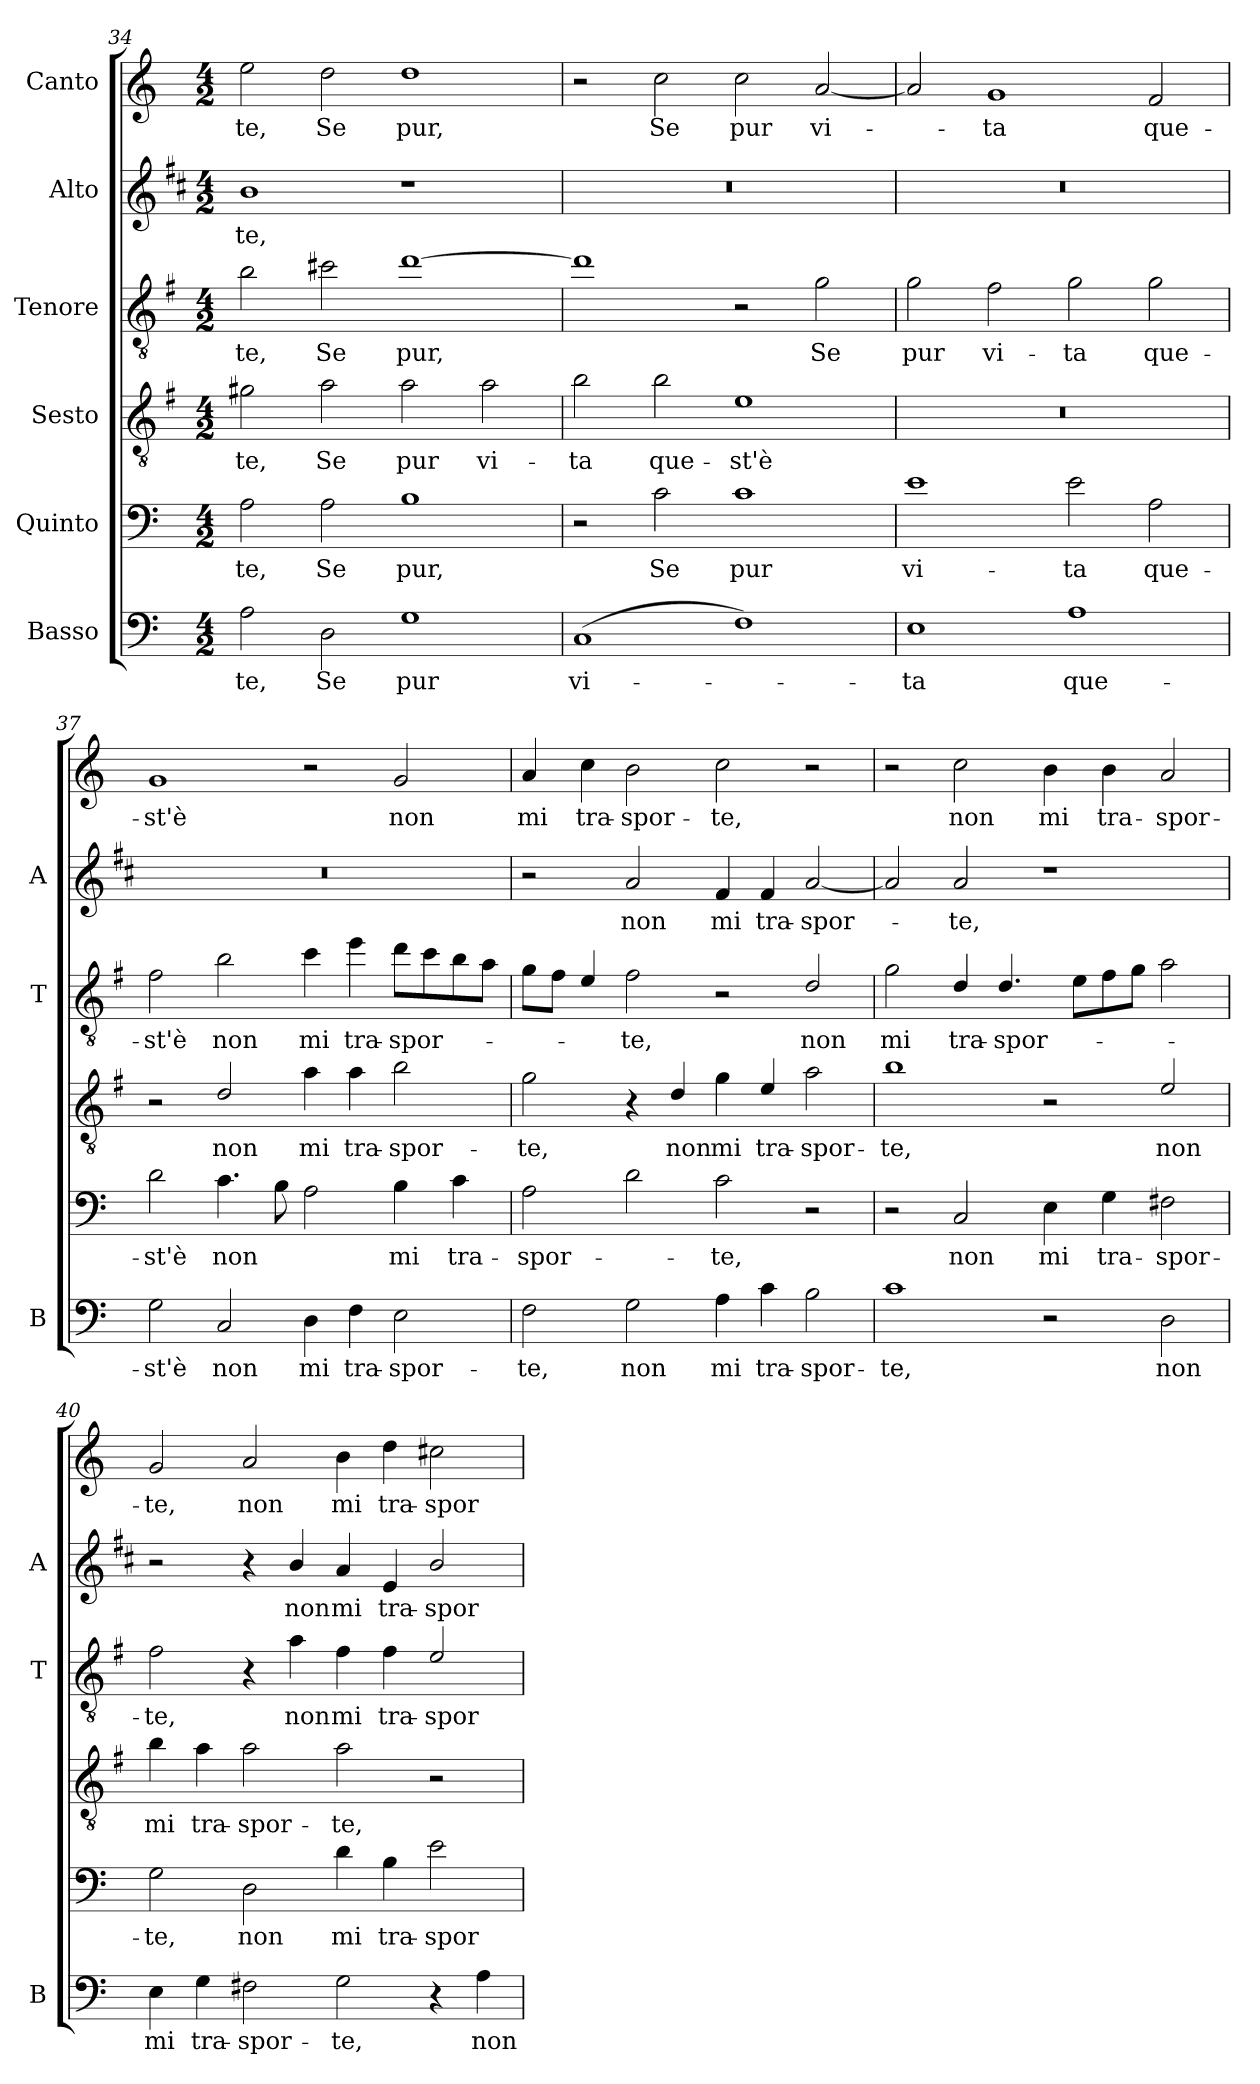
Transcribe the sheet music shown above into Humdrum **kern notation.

**kern	**text	**kern	**text	**kern	**text	**kern	**text	**kern	**text	**kern	**text
*part6	*part6	*part5	*part5	*part4	*part4	*part3	*part3	*part2	*part2	*part1	*part1
*staff6	*staff6	*staff5	*staff5	*staff4	*staff4	*staff3	*staff3	*staff2	*staff2	*staff1	*staff1
*I"Basso	*	*I"Quinto	*	*I"Sesto	*	*I"Tenore	*	*I"Alto	*	*I"Canto	*
*I'B	*	*	*	*	*	*I'T	*	*I'A	*	*	*
*clefF4	*	*clefF4	*	*clefGv2	*	*clefGv2	*	*clefG2	*	*clefG2	*
*	*	*	*	*ITrd4c7	*	*ITrd4c7	*	*ITrd1c2	*	*	*
*k[]	*	*k[]	*	*k[]	*	*k[]	*	*k[]	*	*k[]	*
*C:	*	*C:	*	*C:	*	*C:	*	*C:	*	*C:	*
*M4/2	*	*M4/2	*	*M4/2	*	*M4/2	*	*M4/2	*	*M4/2	*
=34	=34	=34	=34	=34	=34	=34	=34	=34	=34	=34	=34
!	!LO:LY:b	!	!LO:LY:b	!	!LO:LY:b	!	!LO:LY:b	!	!LO:LY:b	!	!LO:LY:b
2A\	-te,	2A\	-te,	2c#X\	-te,	2e\	-te,	1a	-te,	2ee\	-te,
!	!LO:LY:b	!	!LO:LY:b	!	!LO:LY:b	!	!LO:LY:b	!	!	!	!LO:LY:b
2D\	Se	2A\	Se	2d\	Se	2f#X\	Se	.	.	2dd\	Se
!	!LO:LY:b	!	!LO:LY:b	!	!LO:LY:b	!	!LO:LY:b	!	!	!	!LO:LY:b
1G	pur	1B	pur,	2d\	pur	[1g	pur,	1r	.	1dd	pur,
!	!	!	!	!	!LO:LY:b	!	!	!	!	!	!
.	.	.	.	2d\	vi-	.	.	.	.	.	.
=35	=35	=35	=35	=35	=35	=35	=35	=35	=35	=35	=35
!	!LO:LY:b	!	!	!	!LO:LY:b	!	!	!	!	!	!
(>1C	vi-	2r	.	2e\	-ta	1g]	.	0r	.	2r	.
!	!	!	!LO:LY:b	!	!LO:LY:b	!	!	!	!	!	!LO:LY:b
.	.	2c\	Se	2e\	que-	.	.	.	.	2cc\	Se
!	!	!	!LO:LY:b	!	!LO:LY:b	!	!	!	!	!	!LO:LY:b
1F)	.	1c	pur	1A	-st'è	2r	.	.	.	2cc\	pur
!	!	!	!	!	!	!	!LO:LY:b	!	!	!	!LO:LY:b
.	.	.	.	.	.	2c\	Se	.	.	[2a/	vi-
=36	=36	=36	=36	=36	=36	=36	=36	=36	=36	=36	=36
!	!LO:LY:b	!	!LO:LY:b	!	!	!	!LO:LY:b	!	!	!	!
1E	-ta	1e	vi-	0r	.	2c\	pur	0r	.	2a/]	.
!	!	!	!	!	!	!	!LO:LY:b	!	!	!	!LO:LY:b
.	.	.	.	.	.	2B\	vi-	.	.	1g	-ta
!	!LO:LY:b	!	!LO:LY:b	!	!	!	!LO:LY:b	!	!	!	!
1A	que-	2e\	-ta	.	.	2c\	-ta	.	.	.	.
!	!	!	!LO:LY:b	!	!	!	!LO:LY:b	!	!	!	!LO:LY:b
.	.	2A\	que-	.	.	2c\	que-	.	.	2f/	que-
!!LO:PB:g=z
=37	=37	=37	=37	=37	=37	=37	=37	=37	=37	=37	=37
!	!LO:LY:b	!	!LO:LY:b	!	!	!	!LO:LY:b	!	!	!	!LO:LY:b
2G\	-st'è	2d\	-st'è	2r	.	2B\	-st'è	0r	.	1g	-st'è
!	!LO:LY:b	!	!LO:LY:b	!	!LO:LY:b	!	!LO:LY:b	!	!	!	!
2C/	non	4.c\	non	2G/	non	2e\	non	.	.	.	.
.	.	8B\	.	.	.	.	.	.	.	.	.
!	!LO:LY:b	!	!	!	!LO:LY:b	!	!LO:LY:b	!	!	!	!
4D\	mi	2A\	.	4d\	mi	4f\	mi	.	.	2r	.
!	!LO:LY:b	!	!	!	!LO:LY:b	!	!LO:LY:b	!	!	!	!
4F\	tra-	.	.	4d\	tra-	4a\	tra-	.	.	.	.
!	!LO:LY:b	!	!LO:LY:b	!	!LO:LY:b	!	!LO:LY:b	!	!	!	!LO:LY:b
2E\	-spor-	4B\	mi	2e\	-spor-	8g\L	-spor-	.	.	2g/	non
.	.	.	.	.	.	8f\	.	.	.	.	.
!	!	!	!LO:LY:b	!	!	!	!	!	!	!	!
.	.	4c\	tra-	.	.	8e\	.	.	.	.	.
.	.	.	.	.	.	8d\J	.	.	.	.	.
=38	=38	=38	=38	=38	=38	=38	=38	=38	=38	=38	=38
!	!LO:LY:b	!	!LO:LY:b	!	!LO:LY:b	!	!	!	!	!	!LO:LY:b
2F\	-te,	2A\	-spor-	2c\	-te,	8c\L	.	2r	.	4a/	mi
.	.	.	.	.	.	8B\J	.	.	.	.	.
!	!	!	!	!	!	!	!	!	!	!	!LO:LY:b
.	.	.	.	.	.	4A/	.	.	.	4cc\	tra-
!	!LO:LY:b	!	!	!	!	!	!LO:LY:b	!	!LO:LY:b	!	!LO:LY:b
2G\	non	2d\	.	4r	.	2B\	-te,	2g/	non	2b\	-spor-
!	!	!	!	!	!LO:LY:b	!	!	!	!	!	!
.	.	.	.	4G/	non	.	.	.	.	.	.
!	!LO:LY:b	!	!LO:LY:b	!	!LO:LY:b	!	!	!	!LO:LY:b	!	!LO:LY:b
4A\	mi	2c\	-te,	4c\	mi	2r	.	4e/	mi	2cc\	-te,
!	!LO:LY:b	!	!	!	!LO:LY:b	!	!	!	!LO:LY:b	!	!
4c\	tra-	.	.	4A/	tra-	.	.	4e/	tra-	.	.
!	!LO:LY:b	!	!	!	!LO:LY:b	!	!LO:LY:b	!	!LO:LY:b	!	!
2B\	-spor-	2r	.	2d\	-spor-	2G/	non	[2g/	-spor-	2r	.
=39	=39	=39	=39	=39	=39	=39	=39	=39	=39	=39	=39
!	!LO:LY:b	!	!	!	!LO:LY:b	!	!LO:LY:b	!	!	!	!
1c	-te,	2r	.	1e	-te,	2c\	mi	2g/]	.	2r	.
!	!	!	!LO:LY:b	!	!	!	!LO:LY:b	!	!LO:LY:b	!	!LO:LY:b
.	.	2C/	non	.	.	4G/	tra-	2g/	-te,	2cc\	non
!	!	!	!	!	!	!	!LO:LY:b	!	!	!	!
.	.	.	.	.	.	4.G/	-spor-	.	.	.	.
!	!	!	!LO:LY:b	!	!	!	!	!	!	!	!LO:LY:b
2r	.	4E\	mi	2r	.	.	.	1r	.	4b\	mi
.	.	.	.	.	.	8A\L	.	.	.	.	.
!	!	!	!LO:LY:b	!	!	!	!	!	!	!	!LO:LY:b
.	.	4G\	tra-	.	.	8B\	.	.	.	4b\	tra-
.	.	.	.	.	.	8c\J	.	.	.	.	.
!	!LO:LY:b	!	!LO:LY:b	!	!LO:LY:b	!	!	!	!	!	!LO:LY:b
2D\	non	2F#X\	-spor-	2A/	non	2d\	.	.	.	2a/	-spor-
!!LO:LB:g=z
=40	=40	=40	=40	=40	=40	=40	=40	=40	=40	=40	=40
!	!LO:LY:b	!	!LO:LY:b	!	!LO:LY:b	!	!LO:LY:b	!	!	!	!LO:LY:b
4E\	mi	2G\	-te,	4e\	mi	2B\	-te,	2r	.	2g/	-te,
!	!LO:LY:b	!	!	!	!LO:LY:b	!	!	!	!	!	!
4G\	tra-	.	.	4d\	tra-	.	.	.	.	.	.
!	!LO:LY:b	!	!LO:LY:b	!	!LO:LY:b	!	!	!	!	!	!LO:LY:b
2F#X\	-spor-	2D\	non	2d\	-spor-	4r	.	4r	.	2a/	non
!	!	!	!	!	!	!	!LO:LY:b	!	!LO:LY:b	!	!
.	.	.	.	.	.	4d\	non	4a/	non	.	.
!	!LO:LY:b	!	!LO:LY:b	!	!LO:LY:b	!	!LO:LY:b	!	!LO:LY:b	!	!LO:LY:b
2G\	-te,	4d\	mi	2d\	-te,	4B\	mi	4g/	mi	4b\	mi
!	!	!	!LO:LY:b	!	!	!	!LO:LY:b	!	!LO:LY:b	!	!LO:LY:b
.	.	4B\	tra-	.	.	4B\	tra-	4d/	tra-	4dd\	tra-
!	!	!	!LO:LY:b	!	!	!	!LO:LY:b	!	!LO:LY:b	!	!LO:LY:b
4r	.	2e\	-spor-	2r	.	2A/	-spor-	2a/	-spor-	2cc#X\	-spor-
!	!LO:LY:b	!	!	!	!	!	!	!	!	!	!
4A\	non	.	.	.	.	.	.	.	.	.	.
=	=	=	=	=	=	=	=	=	=	=	=
*-	*-	*-	*-	*-	*-	*-	*-	*-	*-	*-	*-
